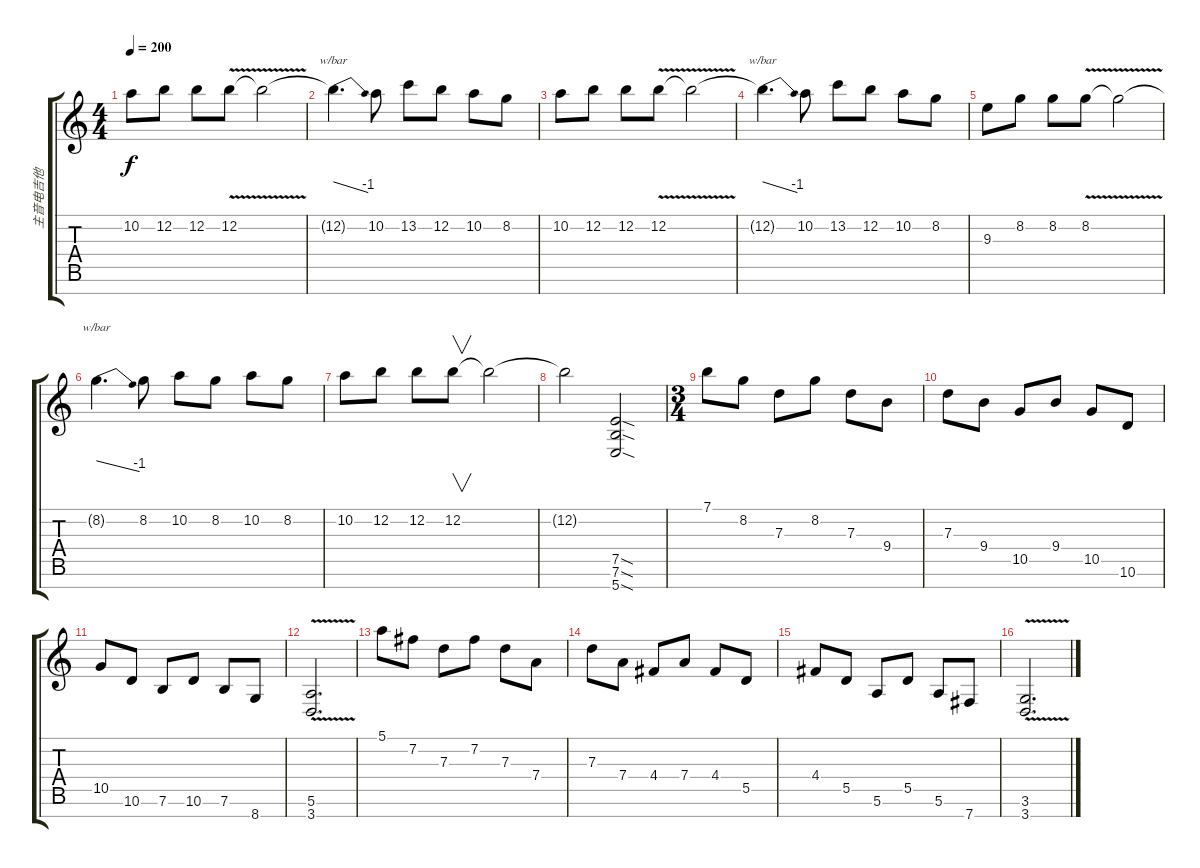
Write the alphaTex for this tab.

\track ("主音电吉他" "主音电吉他") {instrument distortionguitar}
\staff {score tabs}
\tuning (E4 B3 G3 D3 A2 E2 B1) {hide}
\ts (4 4)
\tempo 200
\clef g2
\ks c
10.2.8{dy f} 12.2.8 12.2.8 12.2{v}.8 12.2{t}.2 |
12.2{t}.4{d tbe (dive default 0 0 60 -4)} 10.2.8 13.2.8 12.2.8 10.2.8 8.2.8 |
10.2.8 12.2.8 12.2.8 12.2{v}.8 12.2{t}.2 |
12.2{t}.4{d tbe (dive default 0 0 60 -4)} 10.2.8 13.2.8 12.2.8 10.2.8 8.2.8 |
9.3.8 8.2.8 8.2.8 8.2{v}.8 8.2{t}.2 |
8.2{t}.4{d tbe (dive default 0 0 60 -4)} 8.2.8 10.2.8 8.2.8 10.2.8 8.2.8 |
10.2.8 12.2.8 12.2.8 12.2.8{v} 12.2{t}.2 |
12.2{t}.2 (7.5{sod} 7.6{sod} 5.7{sod}).2 |
\ts (3 4)
7.1.8 8.2.8 7.3.8 8.2.8 7.3.8 9.4.8 |
7.3.8 9.4.8 10.5.8 9.4.8 10.5.8 10.6.8 |
10.5.8 10.6.8 7.6.8 10.6.8 7.6.8 8.7.8 |
(5.6{v} 3.7).2{d} |
5.1.8 7.2.8 7.3.8 7.2.8 7.3.8 7.4.8 |
7.3.8 7.4.8 4.4.8 7.4.8 4.4.8 5.5.8 |
4.4.8 5.5.8 5.6.8 5.5.8 5.6.8 7.7.8 |
(3.6{v} 3.7).2{d}
